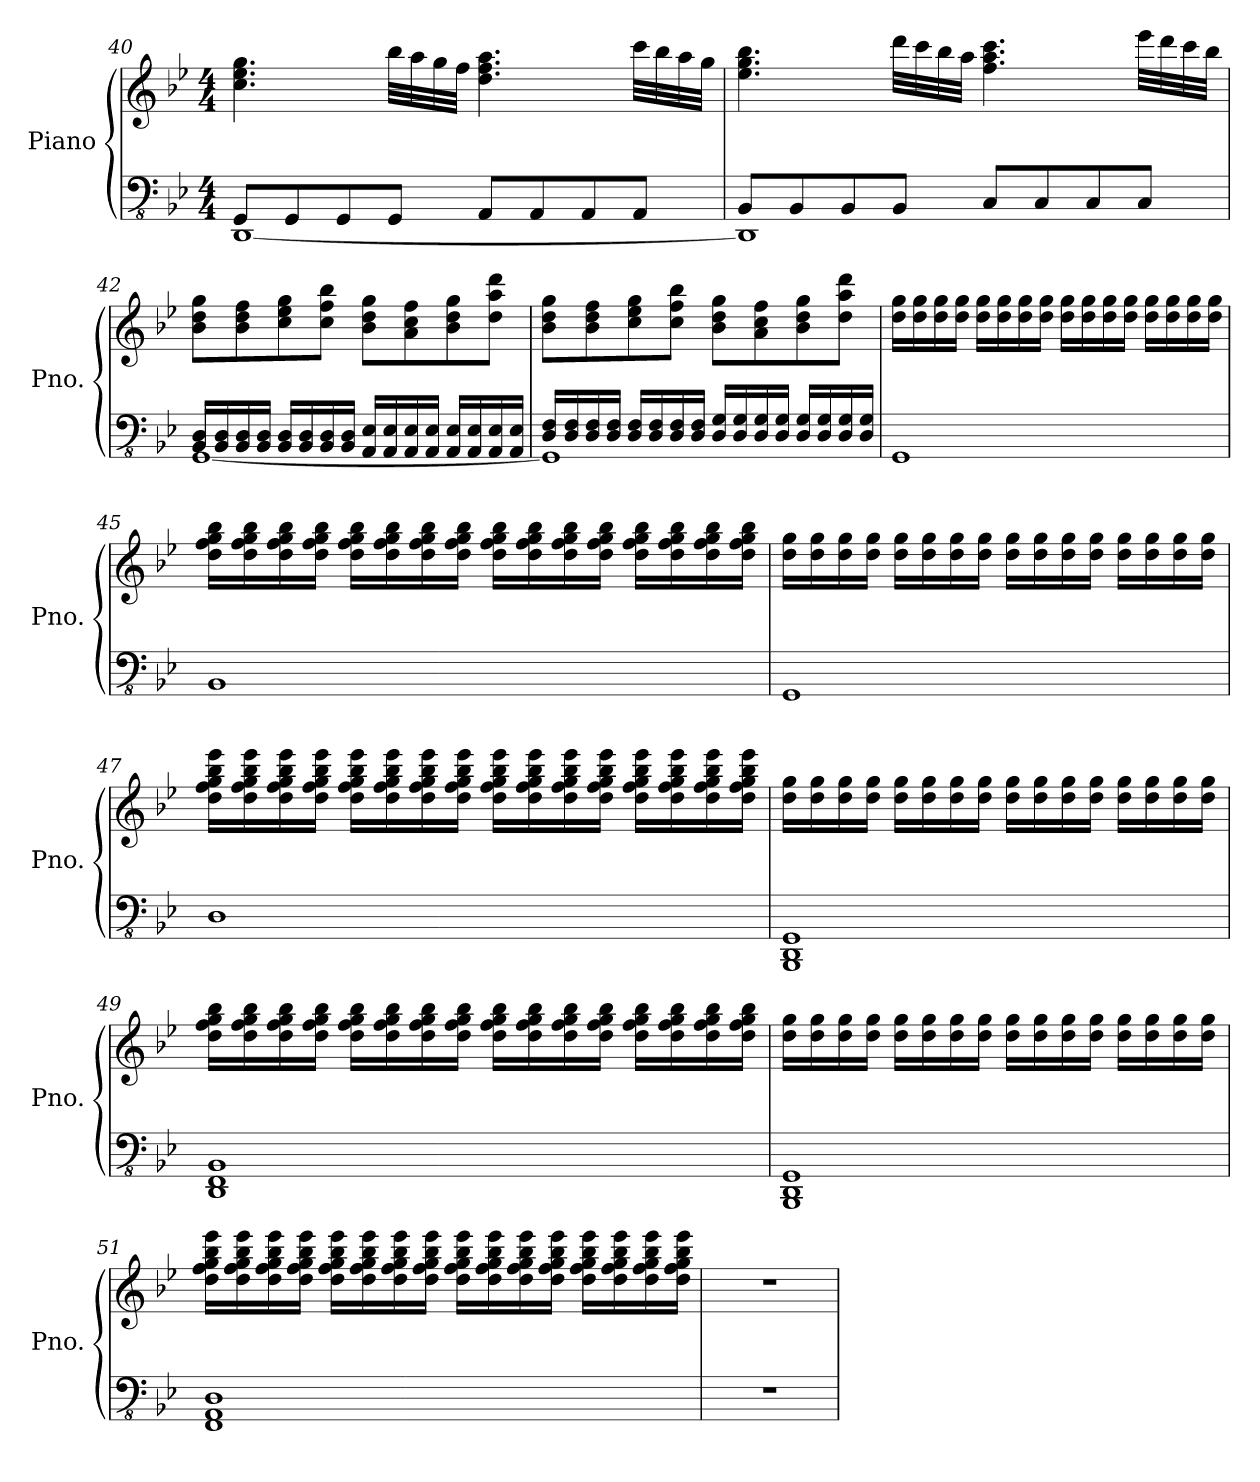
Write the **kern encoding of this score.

**kern	**kern
*part1	*part1
*staff2	*staff1
*I"Piano	*
*I'Pno.	*
*clefFv4	*clefG2
*k[b-e-]	*k[b-e-]
*M4/4	*M4/4
=40	=40
*^	*
8GGG/L	[1DDD	4.cc\ 4.ee-\ 4.gg\
8GGG/	.	.
8GGG/	.	.
8GGG/J	.	32bb-\LLL
.	.	32aa\
.	.	32gg\
.	.	32ff\JJJ
8AAA/L	.	4.dd\ 4.ff\ 4.aa\
8AAA/	.	.
8AAA/	.	.
8AAA/J	.	32ccc\LLL
.	.	32bb-\
.	.	32aa\
.	.	32gg\JJJ
!!LO:LB:g=z
=41	=41	=41
8BBB-/L	1DDD]	4.ee-\ 4.gg\ 4.bb-\
8BBB-/	.	.
8BBB-/	.	.
8BBB-/J	.	32ddd\LLL
.	.	32ccc\
.	.	32bb-\
.	.	32aa\JJJ
8CC/L	.	4.ff\ 4.aa\ 4.ccc\
8CC/	.	.
8CC/	.	.
8CC/J	.	32eee-\LLL
.	.	32ddd\
.	.	32ccc\
.	.	32bb-\JJJ
=42	=42	=42
16BBB-/ 16DD/LL	[1GGG	8b-\ 8dd\ 8gg\L
16BBB-/ 16DD/	.	.
16BBB-/ 16DD/	.	8b-\ 8dd\ 8ff\
16BBB-/ 16DD/JJ	.	.
16BBB-/ 16DD/LL	.	8cc\ 8ee-\ 8gg\
16BBB-/ 16DD/	.	.
16BBB-/ 16DD/	.	8cc\ 8ff\ 8bb-\J
16BBB-/ 16DD/JJ	.	.
16AAA/ 16EE-/LL	.	8b-\ 8dd\ 8gg\L
16AAA/ 16EE-/	.	.
16AAA/ 16EE-/	.	8a\ 8cc\ 8ff\
16AAA/ 16EE-/JJ	.	.
16AAA/ 16EE-/LL	.	8b-\ 8dd\ 8gg\
16AAA/ 16EE-/	.	.
16AAA/ 16EE-/	.	8dd\ 8aa\ 8ddd\J
16AAA/ 16EE-/JJ	.	.
!!LO:LB:g=z
=43	=43	=43
16DD/ 16FF/LL	1GGG]	8b-\ 8dd\ 8gg\L
16DD/ 16FF/	.	.
16DD/ 16FF/	.	8b-\ 8dd\ 8ff\
16DD/ 16FF/JJ	.	.
16DD/ 16FF/LL	.	8cc\ 8ee-\ 8gg\
16DD/ 16FF/	.	.
16DD/ 16FF/	.	8cc\ 8ff\ 8bb-\J
16DD/ 16FF/JJ	.	.
16DD/ 16GG/LL	.	8b-\ 8dd\ 8gg\L
16DD/ 16GG/	.	.
16DD/ 16GG/	.	8a\ 8cc\ 8ff\
16DD/ 16GG/JJ	.	.
16DD/ 16GG/LL	.	8b-\ 8dd\ 8gg\
16DD/ 16GG/	.	.
16DD/ 16GG/	.	8dd\ 8aa\ 8ddd\J
16DD/ 16GG/JJ	.	.
*v	*v	*
=44	=44
1GGG	16dd\ 16gg\LL
.	16dd\ 16gg\
.	16dd\ 16gg\
.	16dd\ 16gg\JJ
.	16dd\ 16gg\LL
.	16dd\ 16gg\
.	16dd\ 16gg\
.	16dd\ 16gg\JJ
.	16dd\ 16gg\LL
.	16dd\ 16gg\
.	16dd\ 16gg\
.	16dd\ 16gg\JJ
.	16dd\ 16gg\LL
.	16dd\ 16gg\
.	16dd\ 16gg\
.	16dd\ 16gg\JJ
!!LO:LB:g=z
=45	=45
1BBB-	16dd\ 16ff\ 16gg\ 16bb-\LL
.	16dd\ 16ff\ 16gg\ 16bb-\
.	16dd\ 16ff\ 16gg\ 16bb-\
.	16dd\ 16ff\ 16gg\ 16bb-\JJ
.	16dd\ 16ff\ 16gg\ 16bb-\LL
.	16dd\ 16ff\ 16gg\ 16bb-\
.	16dd\ 16ff\ 16gg\ 16bb-\
.	16dd\ 16ff\ 16gg\ 16bb-\JJ
.	16dd\ 16ff\ 16gg\ 16bb-\LL
.	16dd\ 16ff\ 16gg\ 16bb-\
.	16dd\ 16ff\ 16gg\ 16bb-\
.	16dd\ 16ff\ 16gg\ 16bb-\JJ
.	16dd\ 16ff\ 16gg\ 16bb-\LL
.	16dd\ 16ff\ 16gg\ 16bb-\
.	16dd\ 16ff\ 16gg\ 16bb-\
.	16dd\ 16ff\ 16gg\ 16bb-\JJ
!!LO:PB:g=z
=46	=46
1GGG	16dd\ 16gg\LL
.	16dd\ 16gg\
.	16dd\ 16gg\
.	16dd\ 16gg\JJ
.	16dd\ 16gg\LL
.	16dd\ 16gg\
.	16dd\ 16gg\
.	16dd\ 16gg\JJ
.	16dd\ 16gg\LL
.	16dd\ 16gg\
.	16dd\ 16gg\
.	16dd\ 16gg\JJ
.	16dd\ 16gg\LL
.	16dd\ 16gg\
.	16dd\ 16gg\
.	16dd\ 16gg\JJ
!!LO:LB:g=z
=47	=47
1DD	16dd\ 16ff\ 16gg\ 16bb-\ 16eee-\LL
.	16dd\ 16ff\ 16gg\ 16bb-\ 16eee-\
.	16dd\ 16ff\ 16gg\ 16bb-\ 16eee-\
.	16dd\ 16ff\ 16gg\ 16bb-\ 16eee-\JJ
.	16dd\ 16ff\ 16gg\ 16bb-\ 16eee-\LL
.	16dd\ 16ff\ 16gg\ 16bb-\ 16eee-\
.	16dd\ 16ff\ 16gg\ 16bb-\ 16eee-\
.	16dd\ 16ff\ 16gg\ 16bb-\ 16eee-\JJ
.	16dd\ 16ff\ 16gg\ 16bb-\ 16eee-\LL
.	16dd\ 16ff\ 16gg\ 16bb-\ 16eee-\
.	16dd\ 16ff\ 16gg\ 16bb-\ 16eee-\
.	16dd\ 16ff\ 16gg\ 16bb-\ 16eee-\JJ
.	16dd\ 16ff\ 16gg\ 16bb-\ 16eee-\LL
.	16dd\ 16ff\ 16gg\ 16bb-\ 16eee-\
.	16dd\ 16ff\ 16gg\ 16bb-\ 16eee-\
.	16dd\ 16ff\ 16gg\ 16bb-\ 16eee-\JJ
!!LO:LB:g=z
=48	=48
1BBBB- 1DDD 1GGG	16dd\ 16gg\LL
.	16dd\ 16gg\
.	16dd\ 16gg\
.	16dd\ 16gg\JJ
.	16dd\ 16gg\LL
.	16dd\ 16gg\
.	16dd\ 16gg\
.	16dd\ 16gg\JJ
.	16dd\ 16gg\LL
.	16dd\ 16gg\
.	16dd\ 16gg\
.	16dd\ 16gg\JJ
.	16dd\ 16gg\LL
.	16dd\ 16gg\
.	16dd\ 16gg\
.	16dd\ 16gg\JJ
!!LO:LB:g=z
=49	=49
1DDD 1FFF 1BBB-	16dd\ 16ff\ 16gg\ 16bb-\LL
.	16dd\ 16ff\ 16gg\ 16bb-\
.	16dd\ 16ff\ 16gg\ 16bb-\
.	16dd\ 16ff\ 16gg\ 16bb-\JJ
.	16dd\ 16ff\ 16gg\ 16bb-\LL
.	16dd\ 16ff\ 16gg\ 16bb-\
.	16dd\ 16ff\ 16gg\ 16bb-\
.	16dd\ 16ff\ 16gg\ 16bb-\JJ
.	16dd\ 16ff\ 16gg\ 16bb-\LL
.	16dd\ 16ff\ 16gg\ 16bb-\
.	16dd\ 16ff\ 16gg\ 16bb-\
.	16dd\ 16ff\ 16gg\ 16bb-\JJ
.	16dd\ 16ff\ 16gg\ 16bb-\LL
.	16dd\ 16ff\ 16gg\ 16bb-\
.	16dd\ 16ff\ 16gg\ 16bb-\
.	16dd\ 16ff\ 16gg\ 16bb-\JJ
!!LO:LB:g=z
=50	=50
1BBBB- 1DDD 1GGG	16dd\ 16gg\LL
.	16dd\ 16gg\
.	16dd\ 16gg\
.	16dd\ 16gg\JJ
.	16dd\ 16gg\LL
.	16dd\ 16gg\
.	16dd\ 16gg\
.	16dd\ 16gg\JJ
.	16dd\ 16gg\LL
.	16dd\ 16gg\
.	16dd\ 16gg\
.	16dd\ 16gg\JJ
.	16dd\ 16gg\LL
.	16dd\ 16gg\
.	16dd\ 16gg\
.	16dd\ 16gg\JJ
!!LO:PB:g=z
=51	=51
1FFF 1AAA 1DD	16dd\ 16ff\ 16gg\ 16bb-\ 16eee-\LL
.	16dd\ 16ff\ 16gg\ 16bb-\ 16eee-\
.	16dd\ 16ff\ 16gg\ 16bb-\ 16eee-\
.	16dd\ 16ff\ 16gg\ 16bb-\ 16eee-\JJ
.	16dd\ 16ff\ 16gg\ 16bb-\ 16eee-\LL
.	16dd\ 16ff\ 16gg\ 16bb-\ 16eee-\
.	16dd\ 16ff\ 16gg\ 16bb-\ 16eee-\
.	16dd\ 16ff\ 16gg\ 16bb-\ 16eee-\JJ
.	16dd\ 16ff\ 16gg\ 16bb-\ 16eee-\LL
.	16dd\ 16ff\ 16gg\ 16bb-\ 16eee-\
.	16dd\ 16ff\ 16gg\ 16bb-\ 16eee-\
.	16dd\ 16ff\ 16gg\ 16bb-\ 16eee-\JJ
.	16dd\ 16ff\ 16gg\ 16bb-\ 16eee-\LL
.	16dd\ 16ff\ 16gg\ 16bb-\ 16eee-\
.	16dd\ 16ff\ 16gg\ 16bb-\ 16eee-\
.	16dd\ 16ff\ 16gg\ 16bb-\ 16eee-\JJ
=52	=52
1r	1r
=	=
*-	*-
